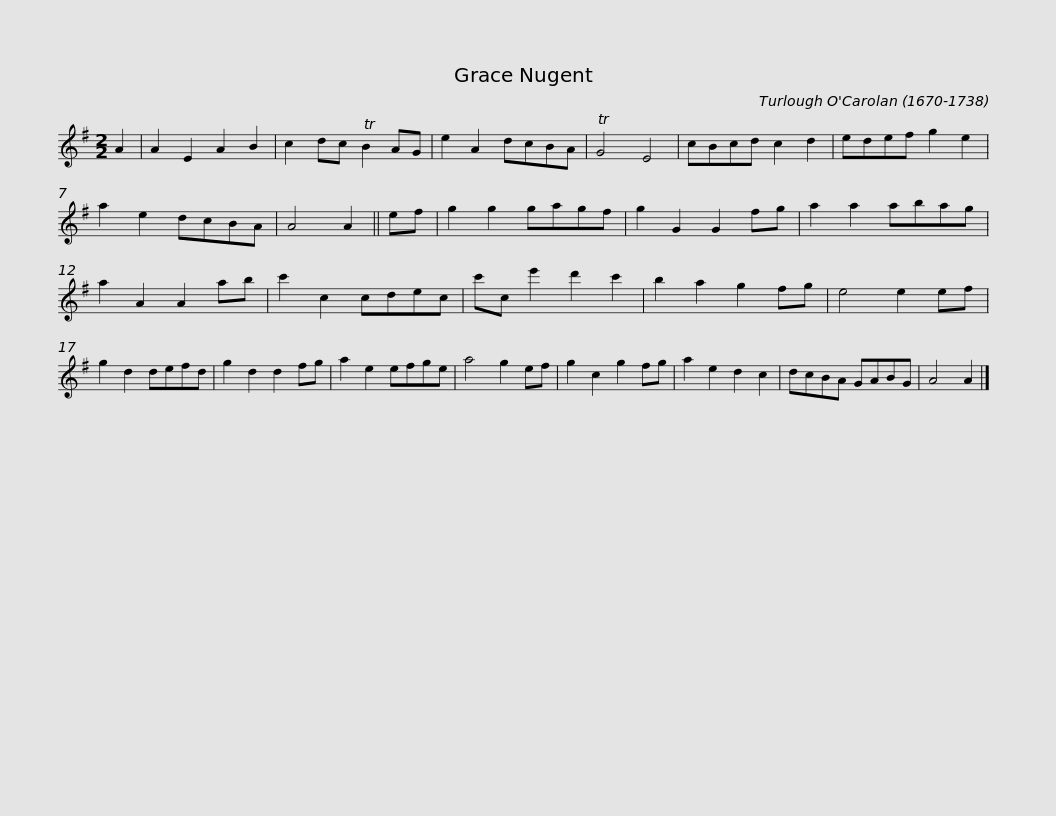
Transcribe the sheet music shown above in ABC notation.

X:1
L:1/8
M:2/2
I:linebreak $
K:G
V:1 treble
V:1
 A2 | A2 E2 A2 B2 | c2 dc TB2 AG | e2 A2 dcBA | TG4 E4 | %5
 cBcd c2 d2 | edef g2 e2 | a2 e2 dcBA | A4 A2 || ef |$ %10
 g2 g2 gagf | g2 G2 G2 fg | a2 a2 abag | a2 A2 A2 ab | c'2 c2 cdec | %15
 c'c e'2 d'2 c'2 | b2 a2 g2 fg |$ e4 e2 ef | g2 d2 defd | g2 d2 d2 fg | %20
 a2 e2 efge | a4 g2 ef | g2 c2 g2 fg | a2 e2 d2 c2 | dcBA GABG |$ %25
 A4 A2 |] %26
